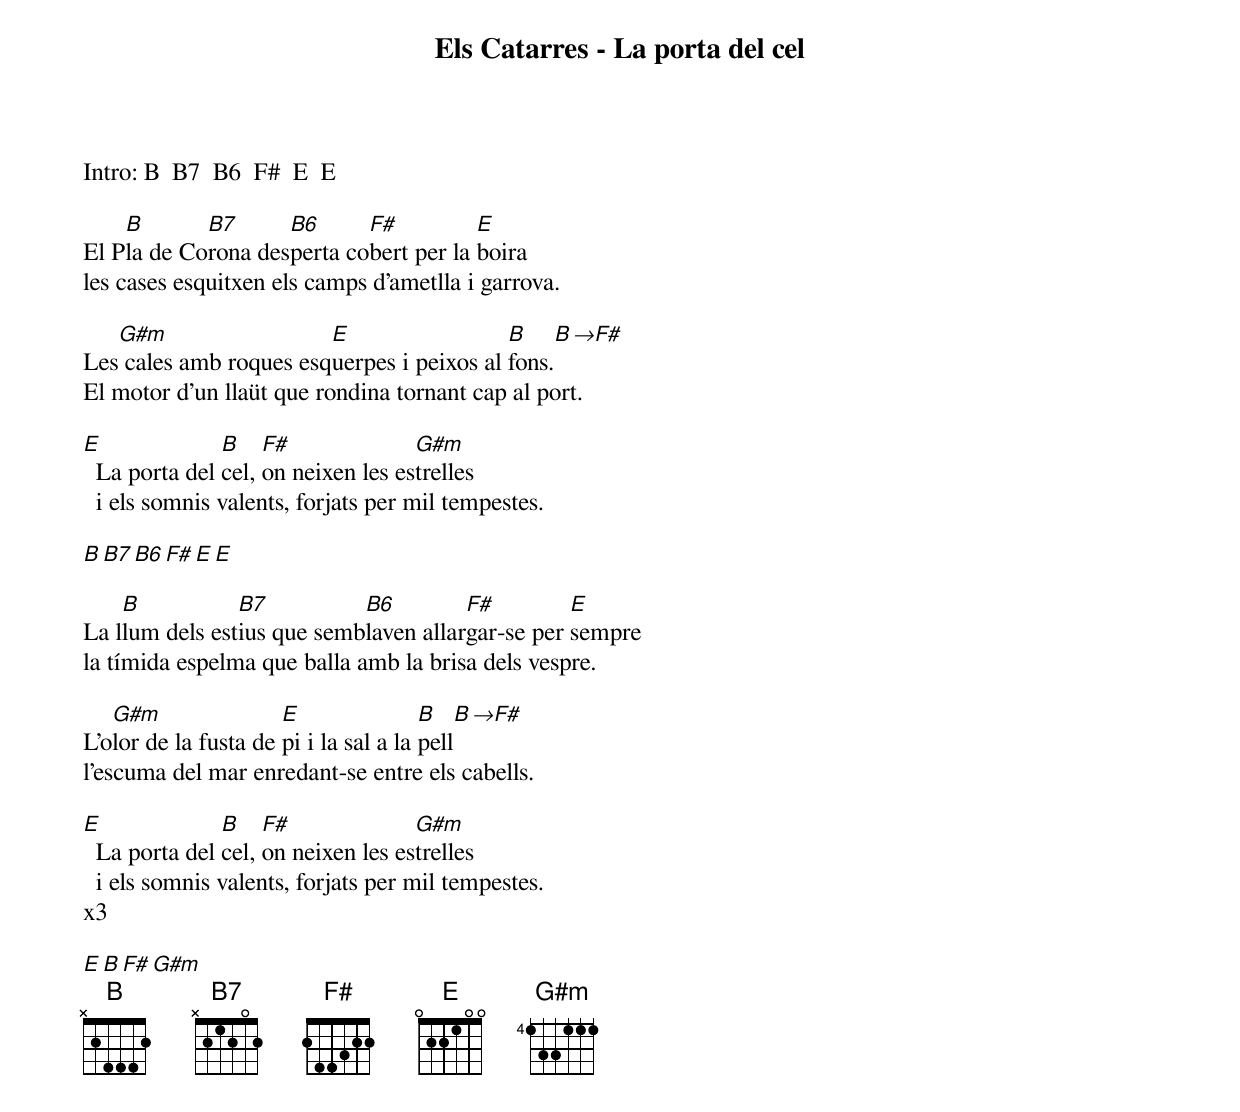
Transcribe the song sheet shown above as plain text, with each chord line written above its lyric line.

Els Catarres - La porta del cel

Intro: B  B7  B6  F#  E  E

    B       B7      B6      F#          E
El Pla de Corona desperta cobert per la boira
les cases esquitxen els camps d'ametlla i garrova.

   G#m                  E                  B    B →F#
Les cales amb roques esquerpes i peixos al fons.
El motor d'un llaüt que rondina tornant cap al port.

E              B    F#              G#m
  La porta del cel, on neixen les estrelles
  i els somnis valents, forjats per mil tempestes.

B  B7  B6  F#  E  E

    B           B7          B6         F#         E
La llum dels estius que semblaven allargar-se per sempre
la tímida espelma que balla amb la brisa dels vespre.

   G#m                E                B   B →F#
L'olor de la fusta de pi i la sal a la pell
l'escuma del mar enredant-se entre els cabells.

E              B    F#              G#m
  La porta del cel, on neixen les estrelles
  i els somnis valents, forjats per mil tempestes.
x3

E  B  F#  G#m
